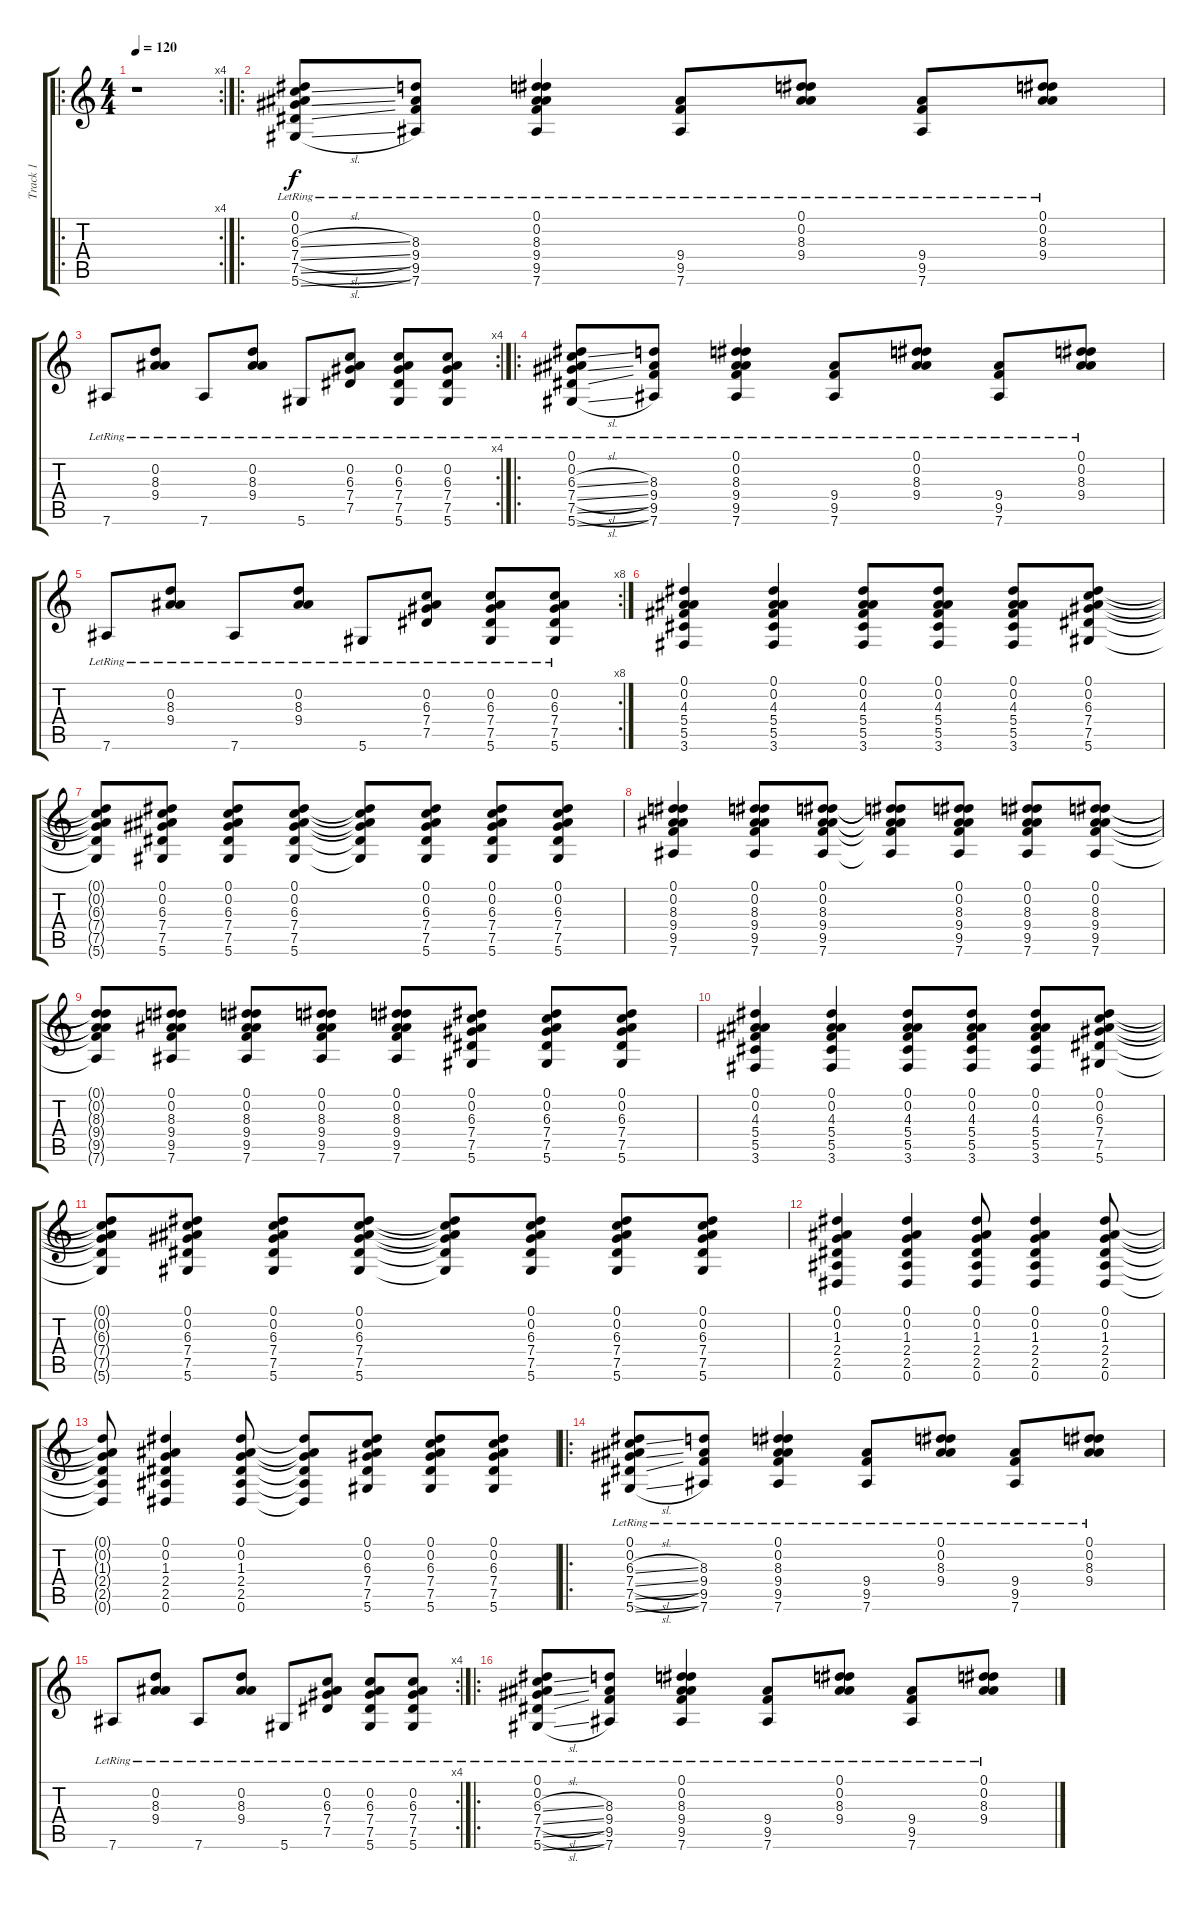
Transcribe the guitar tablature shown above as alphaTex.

\track ("Track 1" "Track 1") {instrument acousticguitarsteel}
\staff {score tabs}
\tuning (Eb4 Bb3 Gb3 Db3 Ab2 Eb2) {hide}
\ro
\rc 4
\ts (4 4)
\tempo 120
\clef g2
\ks c
r.1{dy f instrument acousticguitarsteel} |
\ro
(0.1{lr} 0.2{lr} 6.3{sl} 7.4{sl} 7.5{sl} 5.6{sl}).8 (8.3{lr} 9.4{lr} 9.5{lr} 7.6{lr}).8 (0.1{lr} 0.2{lr} 8.3{lr} 9.4{lr} 9.5{lr} 7.6{lr}).4 (9.4{lr} 9.5{lr} 7.6{lr}).8 (0.1{lr} 0.2{lr} 8.3{lr} 9.4{lr}).8 (9.4{lr} 9.5{lr} 7.6{lr}).8 (0.1{lr} 0.2{lr} 8.3{lr} 9.4{lr}).8 |
\rc 4
7.6{lr}.8 (0.2{lr} 8.3{lr} 9.4{lr}).8 7.6{lr}.8 (0.2{lr} 8.3{lr} 9.4{lr}).8 5.6{lr}.8 (0.2{lr} 6.3{lr} 7.4{lr} 7.5{lr}).8 (0.2{lr} 6.3{lr} 7.4{lr} 7.5{lr} 5.6{lr}).8 (0.2{lr} 6.3{lr} 7.4{lr} 7.5{lr} 5.6{lr}).8 |
\ro
(0.1{lr} 0.2{lr} 6.3{sl} 7.4{sl} 7.5{sl} 5.6{sl}).8 (8.3{lr} 9.4{lr} 9.5{lr} 7.6{lr}).8 (0.1{lr} 0.2{lr} 8.3{lr} 9.4{lr} 9.5{lr} 7.6{lr}).4 (9.4{lr} 9.5{lr} 7.6{lr}).8 (0.1{lr} 0.2{lr} 8.3{lr} 9.4{lr}).8 (9.4{lr} 9.5{lr} 7.6{lr}).8 (0.1{lr} 0.2{lr} 8.3{lr} 9.4{lr}).8 |
\rc 8
7.6{lr}.8 (0.2{lr} 8.3{lr} 9.4{lr}).8 7.6{lr}.8 (0.2{lr} 8.3{lr} 9.4{lr}).8 5.6{lr}.8 (0.2{lr} 6.3{lr} 7.4{lr} 7.5{lr}).8 (0.2{lr} 6.3{lr} 7.4{lr} 7.5{lr} 5.6{lr}).8 (0.2{lr} 6.3{lr} 7.4{lr} 7.5{lr} 5.6{lr}).8 |
(0.1 0.2 4.3 5.4 5.5 3.6).4 (0.1 0.2 4.3 5.4 5.5 3.6).4 (0.1 0.2 4.3 5.4 5.5 3.6).8 (0.1 0.2 4.3 5.4 5.5 3.6).8 (0.1 0.2 4.3 5.4 5.5 3.6).8 (0.1 0.2 6.3 7.4 7.5 5.6).8 |
(0.1{t} 0.2{t} 6.3{t} 7.4{t} 7.5{t} 5.6{t}).8 (0.1 0.2 6.3 7.4 7.5 5.6).8 (0.1 0.2 6.3 7.4 7.5 5.6).8 (0.1 0.2 6.3 7.4 7.5 5.6).8 (0.1{t} 0.2{t} 6.3{t} 7.4{t} 7.5{t} 5.6{t}).8 (0.1 0.2 6.3 7.4 7.5 5.6).8 (0.1 0.2 6.3 7.4 7.5 5.6).8 (0.1 0.2 6.3 7.4 7.5 5.6).8 |
(0.1 0.2 8.3 9.4 9.5 7.6).4 (0.1 0.2 8.3 9.4 9.5 7.6).8 (0.1 0.2 8.3 9.4 9.5 7.6).8 (0.1{t} 0.2{t} 8.3{t} 9.4{t} 9.5{t} 7.6{t}).8 (0.1 0.2 8.3 9.4 9.5 7.6).8 (0.1 0.2 8.3 9.4 9.5 7.6).8 (0.1 0.2 8.3 9.4 9.5 7.6).8 |
(0.1{t} 0.2{t} 8.3{t} 9.4{t} 9.5{t} 7.6{t}).8 (0.1 0.2 8.3 9.4 9.5 7.6).8 (0.1 0.2 8.3 9.4 9.5 7.6).8 (0.1 0.2 8.3 9.4 9.5 7.6).8 (0.1 0.2 8.3 9.4 9.5 7.6).8 (0.1 0.2 6.3 7.4 7.5 5.6).8 (0.1 0.2 6.3 7.4 7.5 5.6).8 (0.1 0.2 6.3 7.4 7.5 5.6).8 |
(0.1 0.2 4.3 5.4 5.5 3.6).4 (0.1 0.2 4.3 5.4 5.5 3.6).4 (0.1 0.2 4.3 5.4 5.5 3.6).8 (0.1 0.2 4.3 5.4 5.5 3.6).8 (0.1 0.2 4.3 5.4 5.5 3.6).8 (0.1 0.2 6.3 7.4 7.5 5.6).8 |
(0.1{t} 0.2{t} 6.3{t} 7.4{t} 7.5{t} 5.6{t}).8 (0.1 0.2 6.3 7.4 7.5 5.6).8 (0.1 0.2 6.3 7.4 7.5 5.6).8 (0.1 0.2 6.3 7.4 7.5 5.6).8 (0.1{t} 0.2{t} 6.3{t} 7.4{t} 7.5{t} 5.6{t}).8 (0.1 0.2 6.3 7.4 7.5 5.6).8 (0.1 0.2 6.3 7.4 7.5 5.6).8 (0.1 0.2 6.3 7.4 7.5 5.6).8 |
(0.1 0.2 1.3 2.4 2.5 0.6).4 (0.1 0.2 1.3 2.4 2.5 0.6).4 (0.1 0.2 1.3 2.4 2.5 0.6).8 (0.1 0.2 1.3 2.4 2.5 0.6).4 (0.1 0.2 1.3 2.4 2.5 0.6).8 |
(0.1{t} 0.2{t} 1.3{t} 2.4{t} 2.5{t} 0.6{t}).8 (0.1 0.2 1.3 2.4 2.5 0.6).4 (0.1 0.2 1.3 2.4 2.5 0.6).8 (0.1{t} 0.2{t} 1.3{t} 2.4{t} 2.5{t} 0.6{t}).8 (0.1 0.2 6.3 7.4 7.5 5.6).8 (0.1 0.2 6.3 7.4 7.5 5.6).8 (0.1 0.2 6.3 7.4 7.5 5.6).8 |
\ro
(0.1{lr} 0.2{lr} 6.3{sl} 7.4{sl} 7.5{sl} 5.6{sl}).8 (8.3{lr} 9.4{lr} 9.5{lr} 7.6{lr}).8 (0.1{lr} 0.2{lr} 8.3{lr} 9.4{lr} 9.5{lr} 7.6{lr}).4 (9.4{lr} 9.5{lr} 7.6{lr}).8 (0.1{lr} 0.2{lr} 8.3{lr} 9.4{lr}).8 (9.4{lr} 9.5{lr} 7.6{lr}).8 (0.1{lr} 0.2{lr} 8.3{lr} 9.4{lr}).8 |
\rc 4
7.6{lr}.8 (0.2{lr} 8.3{lr} 9.4{lr}).8 7.6{lr}.8 (0.2{lr} 8.3{lr} 9.4{lr}).8 5.6{lr}.8 (0.2{lr} 6.3{lr} 7.4{lr} 7.5{lr}).8 (0.2{lr} 6.3{lr} 7.4{lr} 7.5{lr} 5.6{lr}).8 (0.2{lr} 6.3{lr} 7.4{lr} 7.5{lr} 5.6{lr}).8 |
\ro
(0.1{lr} 0.2{lr} 6.3{sl} 7.4{sl} 7.5{sl} 5.6{sl}).8 (8.3{lr} 9.4{lr} 9.5{lr} 7.6{lr}).8 (0.1{lr} 0.2{lr} 8.3{lr} 9.4{lr} 9.5{lr} 7.6{lr}).4 (9.4{lr} 9.5{lr} 7.6{lr}).8 (0.1{lr} 0.2{lr} 8.3{lr} 9.4{lr}).8 (9.4{lr} 9.5{lr} 7.6{lr}).8 (0.1{lr} 0.2{lr} 8.3{lr} 9.4{lr}).8
